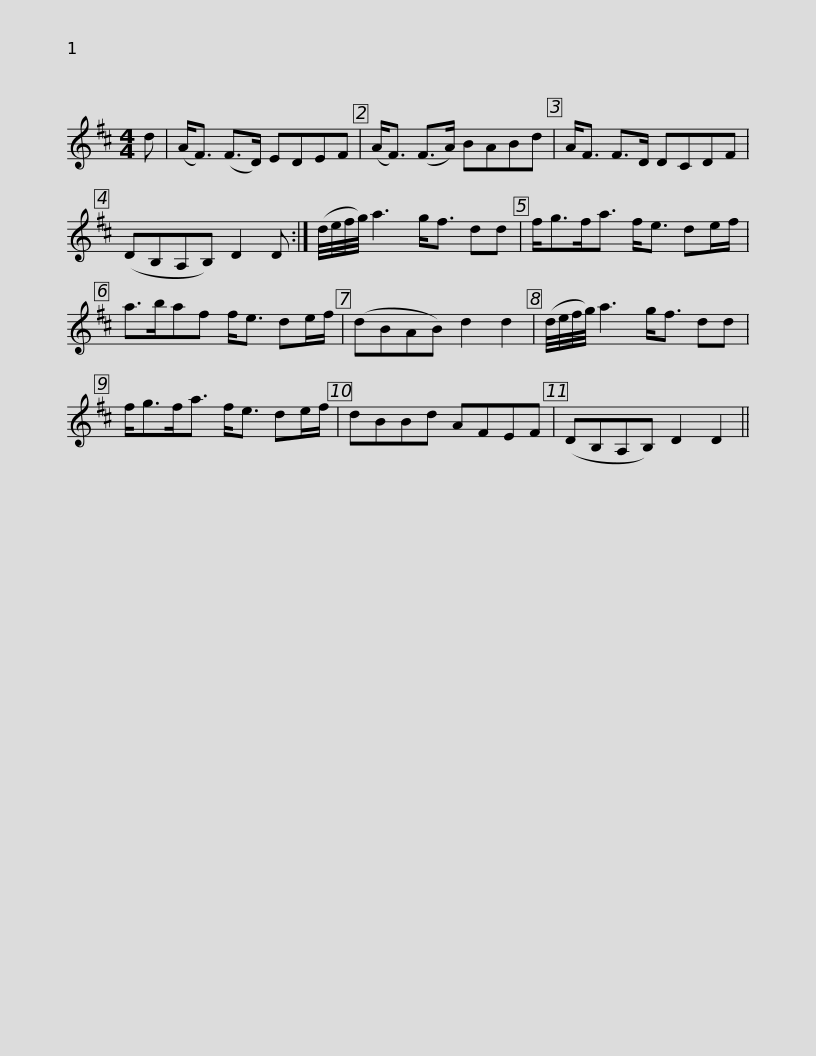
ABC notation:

X:1
L:1/8
M:4/4
I:linebreak $
K:D
V:1 treble
V:1
 d | (A<F) (F>D) EDEF | (A<F) (F>A) BABd | A<F F>D DCDF | (DB,A,B,) D2 D :|$ %5
 (d/4e/4f/4g/4) a3 g<f dd | f<gf<a f<e de/f/ | a>baf f<e de/f/ | (dBAB) d2 d2 |$ (d/4e/4f/4g/4) a3 g<f dd | %10
 f<gf<a f<e de/f/ | dBBd AFEF | (DB,A,B,) D2 D2 || %13
